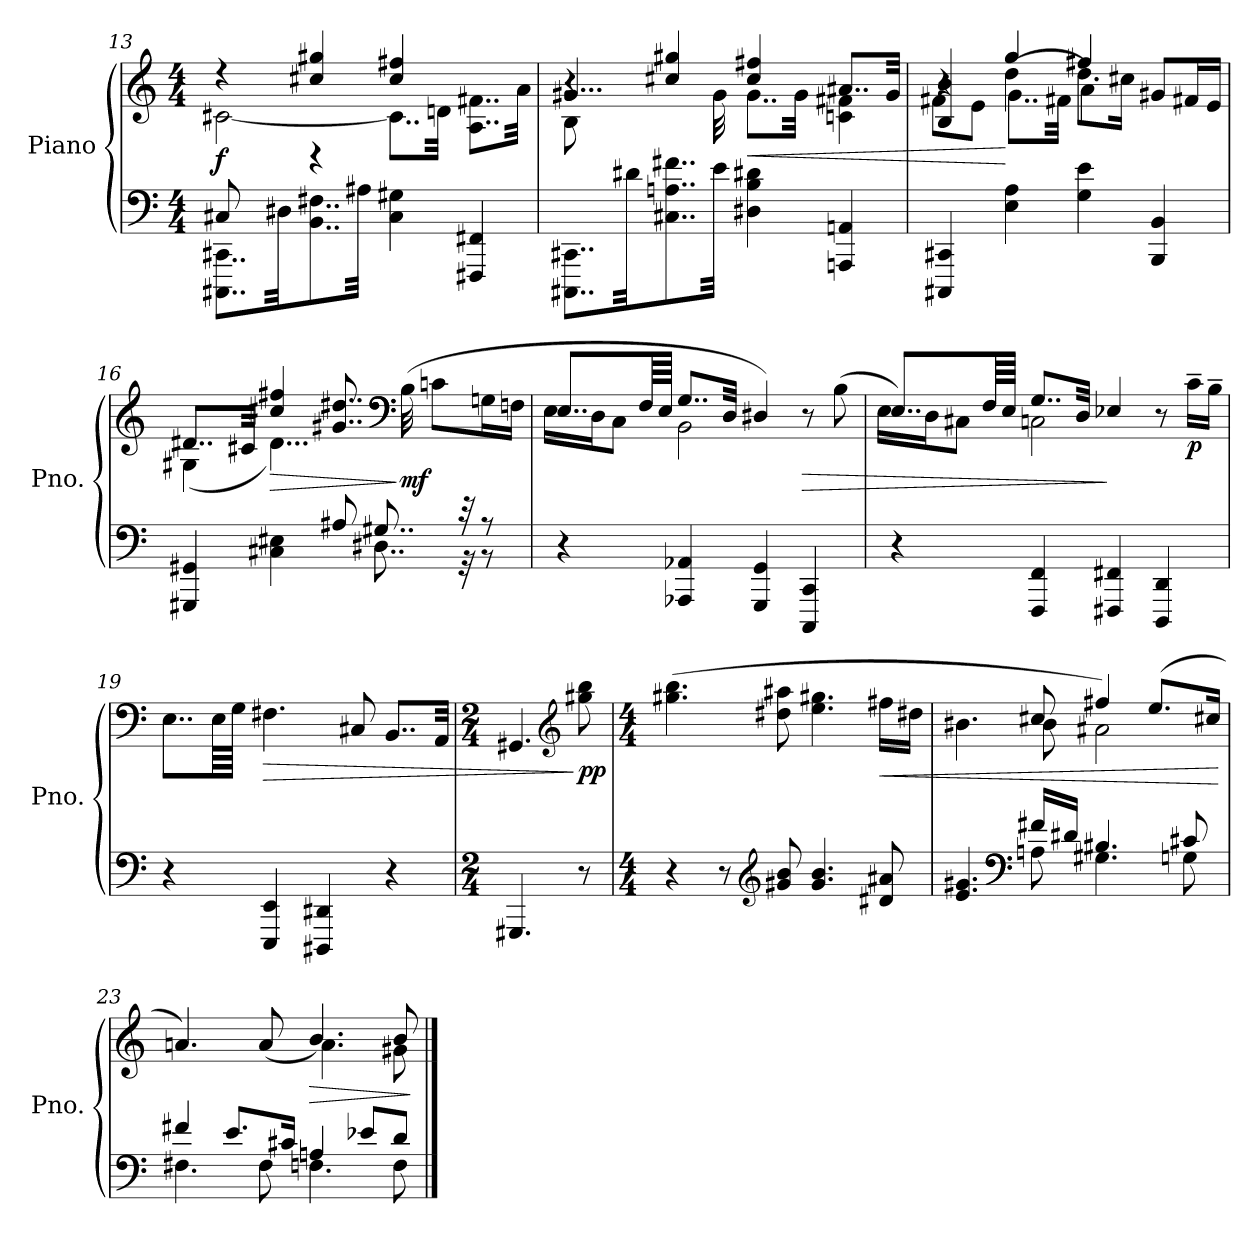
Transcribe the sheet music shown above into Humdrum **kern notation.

**kern	**kern	**dynam
*part1	*part1	*part1
*staff2	*staff1	*staff1/2
*I"Piano	*	*
*I'Pno.	*	*
*clefF4	*clefG2	*
*k[]	*k[]	*
*M4/4	*M4/4	*
=13	=13	=13
*^	*^	*
!	!	!	!	!LO:DY:b
8C#X/	8..CCC#X\ 8..CC#X\L	4r	[2c#X\	f
8ryy	.	.	.	.
.	32D#X\KK	.	.	.
4r	8..BB\ 8..F#X\	4cc#X/ 4gg#X/	.	.
.	32A#X\Jkk	.	.	.
4ryy	4C#\ 4G#X\	4cc#/ 4ff#X/	8..c#\L]	.
.	.	.	32dn\Jkk	.
4ryy	4FFF#X/ 4FF#X/	4ryy	8..A\ 8..f#X\L	.
.	.	.	32a\Jkk	.
=14	=14	=14	=14	=14
*	*	*	*^	*
8ryy	8..CCC#X\ 8..CC#X\L	4r	4...g#X/	8B\	.
8ryy	.	.	.	2..ryy	.
.	32d#X\KK	.	.	.	.
4ryy	8..C#X\ 8..An\ 8..f#X\	4cc#X/ 4gg#X/	.	.	.
.	32e\Jkk	.	32g#\	.	.
!	!	!	!	!	!LO:HP:b
4ryy	4D#X\ 4B\ 4d#X\	4cc#/ 4ff#X/	8..g#\L	.	<
.	.	.	32g#\Jkk	.	.
4ryy	4AAAn/ 4AAn/	8..a#X/L	4cn\ 4f#X\	.	.
.	.	32g#/Jkk	.	.	.
*v	*v	*	*	*	*
=15	=15	=15	=15	=15
4CCC#X/ 4CC#X/	4r	4B/ 4b/	8f#X\L	.
.	.	.	8e\J	.
4E\ 4A\	4gg/	(<4dd\	8..g\L	[
.	.	.	32f#X\Jkk	.
4G\ 4e\	4ff#X/	8.dd\L	4a\)	.
.	.	16cc#X\Jk	.	.
4BBB/ 4BB/	4ryy	8g#X/L	4ryy	.
.	.	16f#X/L	.	.
.	.	16e/JJ	.	.
*	*	*v	*v	*
!!LO:LB:g=z
=16	=16	=16	=16
*^	*	*	*
4GGG#X/ 4GG#X/	8ryy	8..d#X/L	(<4G#X\	.
*v	*v	*	*	*
.	32c#X/Jkk	.	.
!	!	!	!LO:HP:b
4C#X\ 4E#X\	4cc#X/ 4ff#X/	4...d#\)	>
8A#X/	8..g#X/ 8..dd#X/	.	.
*^	*	*	*
8..G#X/	8..D#X\	.	.	.
*	*	*clefF4	*	*
!	!	!	!	!LO:DY:n=1:b
.	.	(>32B\	32ryy	] mf
.	.	8cn\L	4ryy	.
32r	32r	.	.	.
8r	8r	16Gn\L	.	.
.	.	16Fn\JJ	.	.
*v	*v	*	*	*
=17	=17	=17	=17
4r	8..E/L	16E\LL	.
.	.	16D\J	.
.	.	8C\J	.
.	64F/LLL	.	.
.	64E/JJJJ	.	.
4AAA-X/ 4AA-X/	8..G/L	2BB\	.
.	32D/Jkk	.	.
4GGG/ 4GG/	4D#X/)	.	.
!	!	!	!LO:HP:b
4CCC/ 4CC/	8r	4ryy	>
.	(>8B\	.	.
=18	=18	=18	=18
4r	8..E/L)	16E\LL	.
.	.	16D\J	.
.	.	8C#X\J	.
.	64F/LLL	.	.
.	64E/JJJJ	.	.
4FFF/ 4FF/	8..G/L	2Cn\	.
.	32D/Jkk	.	.
4FFF#X/ 4FF#X/	4E-X/	.	]
4DDD/ 4DD/	8r	4ryy	.
!	!	!	!LO:DY:b
.	16c~\LL	.	p
.	16B~\JJ	.	.
*	*v	*v	*
!!LO:LB:g=z
=19	=19	=19
4r	8..E\L	.
.	64E\LLL	.
.	64G\JJJJ	.
!	!	!LO:HP:b
4EEE/ 4EE/	4.F#X\	>
4DDD#X/ 4DD#X/	.	.
.	8C#X/	.
4r	8..BB/L	.
.	32AA/Jkk	.
=20	=20	=20
*M2/4	*M2/4	*
4.GGG#X/	4.GG#X/	.
*	*clefG2	*
!	!	!LO:DY:n=1:b
8r	8gg#X\ 8bb\	] pp
=21	=21	=21
*M4/4	*M4/4	*
4r	(>4.gg#X\ 4.bb\	.
8r	.	.
*clefG2	*	*
8g#X/ 8b/	8dd#X\ 8aa#X\	.
4.g#/ 4.b/	4.ee\ 4.gg#X\	.
!	!	!LO:HP:b
8d#X/ 8a#X/	16ff#X\LL	<
.	16dd#X\JJ	.
=22	=22	=22
*^	*^	*
4.e/ 4.g#X/	4.ryy	4.b#X\	4.ryy	.
*clefF4	*	*	*	*
16f#X/LL	8An\	8cc#X/	8b#\	.
16d#X/JJ	.	.	.	.
4.B#X/	4.G#X\	4ff#X/)	2a#X\	.
.	.	(>8.ee/L	.	.
8c#X/	8Gn\	.	.	.
.	.	16cc#X/Jk	.	.
*v	*v	*	*	*
*	*v	*v	*
.	.	[
=23	=23	=23
*^	*^	*
4f#X/	4.F#X\	4.an/)	2ryy	.
8.e/L	.	.	.	.
.	8F#\	(>8a/	.	.
16c#X/Jk	.	.	.	.
!	!	!	!	!LO:HP:b
4An/	4.Fn\	4.b/)	4.a\	>
8e-X/L	.	.	.	.
8d/J	8F\	8b/	8g#X\	.
*v	*v	*	*	*
*	*v	*v	*
.	.	]
==	==	==
*-	*-	*-
